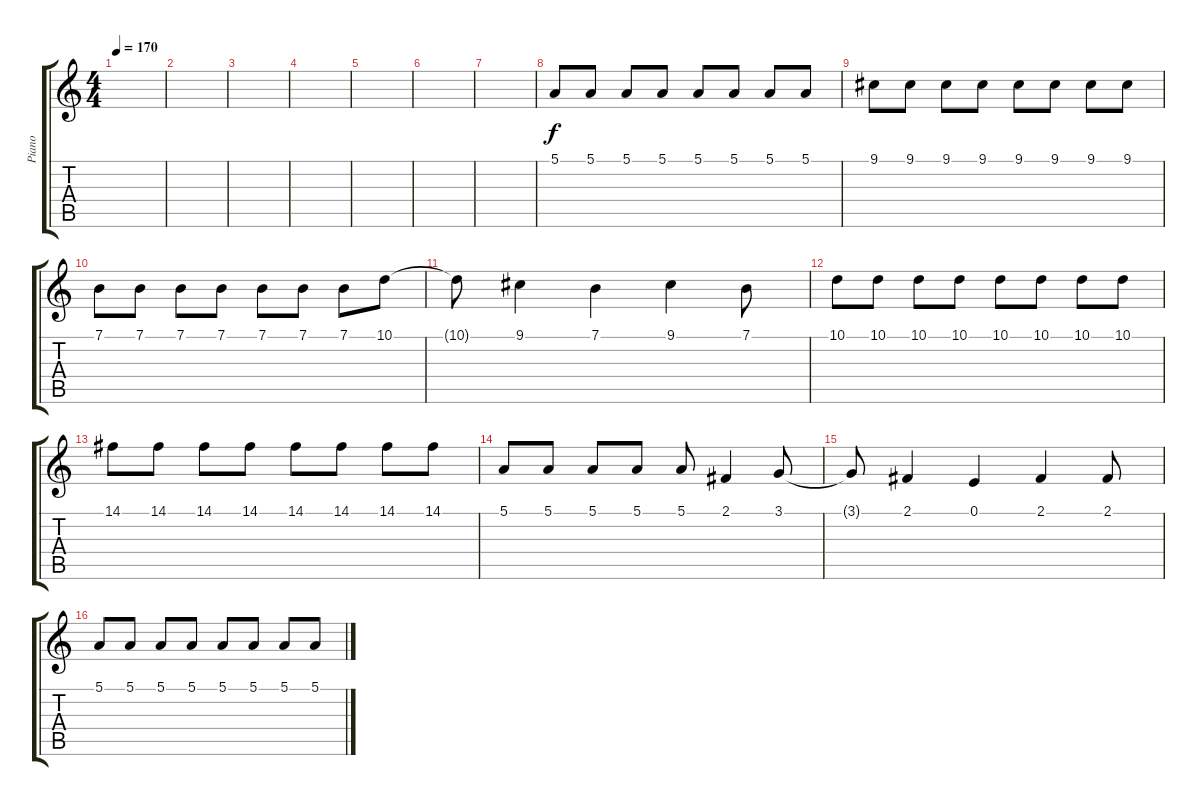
\track ("Piano" "Piano") {instrument acousticgrandpiano}
\staff {score tabs}
\tuning (E4 B3 G3 D3 A2 E2) {hide}
\ts (4 4)
\tempo 170
\clef g2
\ks c
|
|
|
|
|
|
|
5.1.8{volume 16 instrument acousticgrandpiano} 5.1.8 5.1.8 5.1.8 5.1.8 5.1.8 5.1.8 5.1.8 |
9.1.8 9.1.8 9.1.8 9.1.8 9.1.8 9.1.8 9.1.8 9.1.8 |
7.1.8 7.1.8 7.1.8 7.1.8 7.1.8 7.1.8 7.1.8 10.1.8 |
10.1{t}.8 9.1.4 7.1.4 9.1.4 7.1.8 |
10.1.8 10.1.8 10.1.8 10.1.8 10.1.8 10.1.8 10.1.8 10.1.8 |
14.1.8 14.1.8 14.1.8 14.1.8 14.1.8 14.1.8 14.1.8 14.1.8 |
5.1.8 5.1.8 5.1.8 5.1.8 5.1.8 2.1.4 3.1.8 |
3.1{t}.8 2.1.4 0.1.4 2.1.4 2.1.8 |
5.1.8 5.1.8 5.1.8 5.1.8 5.1.8 5.1.8 5.1.8 5.1.8
